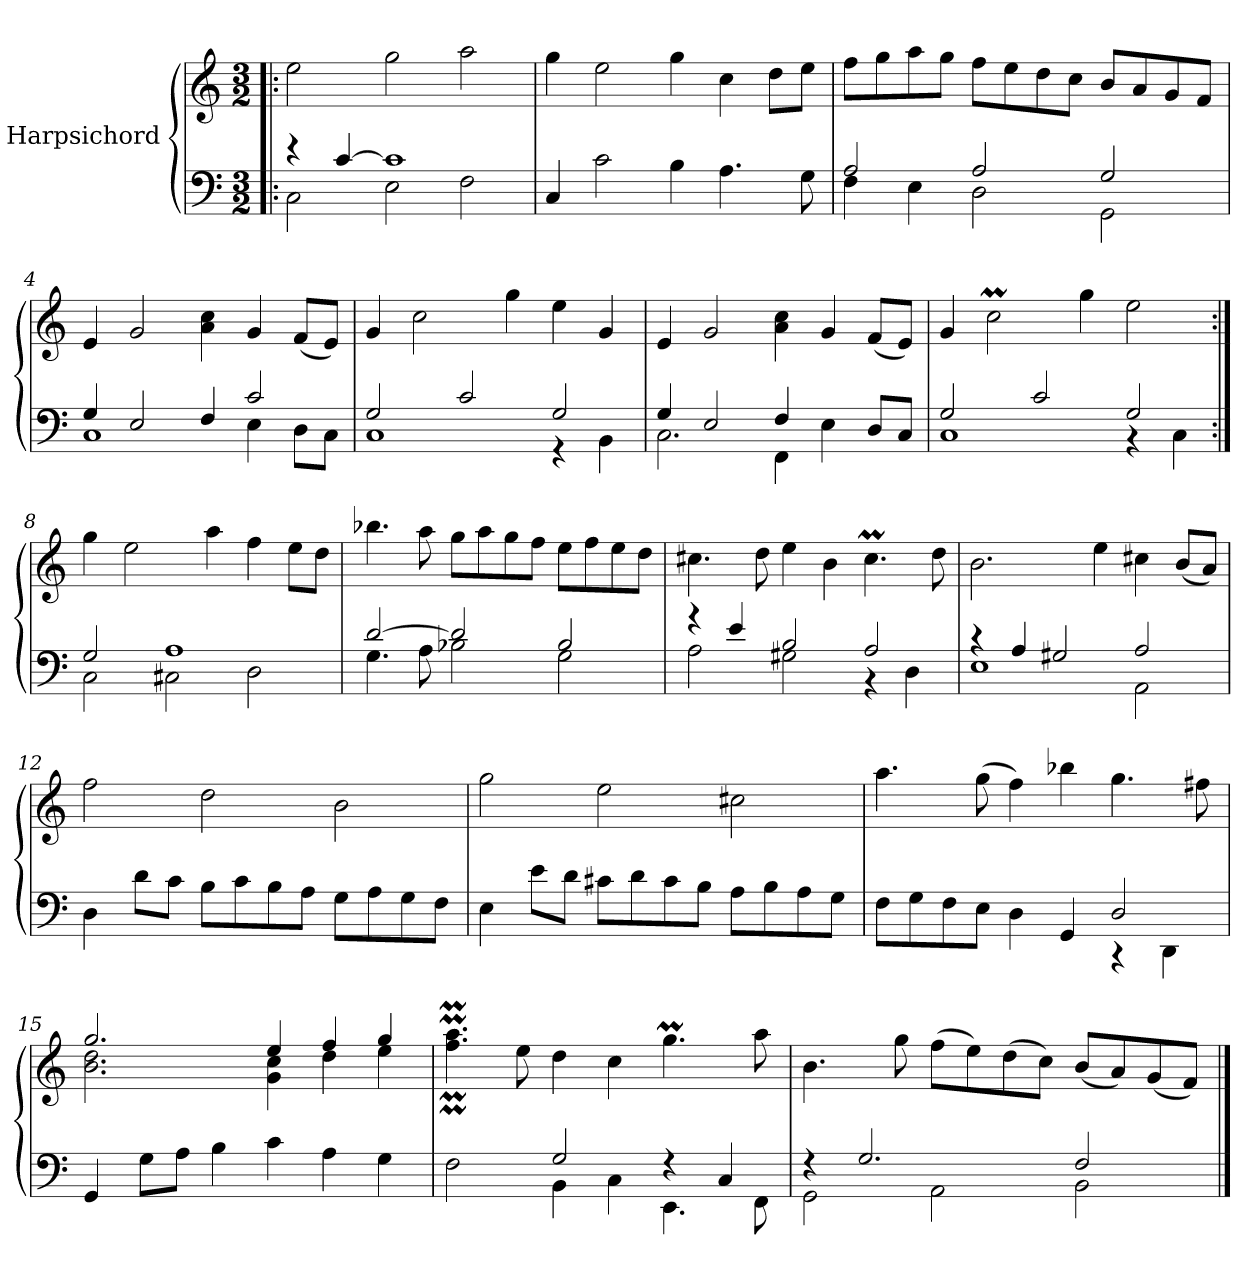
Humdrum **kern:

**kern	**kern
*part1	*part1
*staff2	*staff1
*I"Harpsichord	*
*clefF4	*clefG2
*k[]	*k[]
*M3/2	*M3/2
=1!|:	=1!|:
*^	*
4r	2C\	2ee\
[4c/	.	.
1c]	2E\	2gg\
.	2F\	2aa\
*v	*v	*
=2	=2
4C/	4gg\
2c\	2ee\
4B\	4gg\
4.A\	4cc\
.	8dd\L
8G\	8ee\J
=3	=3
*^	*
2A/	4F\	8ff\L
.	.	8gg\
.	4E\	8aa\
.	.	8gg\J
2A/	2D\	8ff\L
.	.	8ee\
.	.	8dd\
.	.	8cc\J
2G/	2GG\	8b/L
.	.	8a/
.	.	8g/
.	.	8f/J
=4	=4	=4
4G/	1C	4e/
2E/	.	2g/
4F/	.	4a\ 4cc\
2c/	4E\	4g/
.	8D\L	(8f/L
.	8C\J	8e/J)
!!LO:LB:g=z
=5	=5	=5
2G/	1C	4g/
.	.	2cc\
2c/	.	.
.	.	4gg\
2G/	4r	4ee\
.	4BB\	4g/
=6	=6	=6
4G/	2.C\	4e/
2E/	.	2g/
4F/	4FF\	4a\ 4cc\
4E\	2ryy	4g/
8D/L	.	(8f/L
8C/J	.	8e/J)
=7	=7	=7
2G/	1C	4g/
.	.	2ccM\
2c/	.	.
.	.	4gg\
2G/	4r	2ee\
.	4C\	.
=8:|!	=8:|!	=8:|!
2G/	2C\	4gg\
.	.	2ee\
1A	2C#X\	.
.	.	4aa\
.	2D\	4ff\
.	.	8ee\L
.	.	8dd\J
!!LO:LB:g=z
=9	=9	=9
[2d/	4.G\	4.bb-X\
.	8A\	8aa\
2d/]	2B-X\	8gg\L
.	.	8aa\
.	.	8gg\
.	.	8ff\J
2B-/	2G\	8ee\L
.	.	8ff\
.	.	8ee\
.	.	8dd\J
=10	=10	=10
4r	2A\	4.cc#X\
4e/	.	.
.	.	8dd\
2B/	2G#X\	4ee\
.	.	4b\
2A/	4r	4.cc#m\
.	4D\	.
.	.	8dd\
=11	=11	=11
4r	1E	2.b\
4A/	.	.
2G#X/	.	.
.	.	4ee\
2A/	2AA\	4cc#X\
.	.	(8b/L
.	.	8a/J)
*v	*v	*
=12	=12
4D\	2ff\
8d\L	.
8c\J	.
8B\L	2dd\
8c\	.
8B\	.
8A\J	.
8G\L	2b\
8A\	.
8G\	.
8F\J	.
!!LO:LB:g=z
=13	=13
4E\	2gg\
8e\L	.
8d\J	.
8c#X\L	2ee\
8d\	.
8c#\	.
8B\J	.
8A\L	2cc#X\
8B\	.
8A\	.
8G\J	.
!!LO:LB:g=z
=14	=14
*^	*
8F\L	1ryy	4.aa\
8G\	.	.
8F\	.	.
8E\J	.	(8gg\
4D\	.	4ff\)
4GG/	.	4bb-X\
2D/	4r	4.gg\
.	4DD\	.
.	.	8ff#X\
*v	*v	*
=15	=15
*	*^
4GG/	2.gg/	2.b\ 2.dd\
8G\L	.	.
8A\J	.	.
4B\	.	.
4c\	4ee/	4g\ 4cc\
4A\	4ff/	4dd\
4G\	4gg/	4ee\
*	*v	*v
=16	=16
*^	*
2F\	2ryy	4.ff\M 4.aa\M
.	.	8ee\
2G/	4BB\	4dd\
.	4C\	4cc\
4r	4.EE\	4.ggM\
4C/	.	.
.	8FF\	8aa\
=17	=17	=17
4r	2GG\	4.b\
2.G/	.	.
.	.	8gg\
.	2AA\	(8ff\L
.	.	8ee\)
.	.	(8dd\
.	.	8cc\J)
2F/	2BB\	(8b/L
.	.	8a/)
.	.	(8g/
.	.	8f/J)
*v	*v	*
==	==
*-	*-
